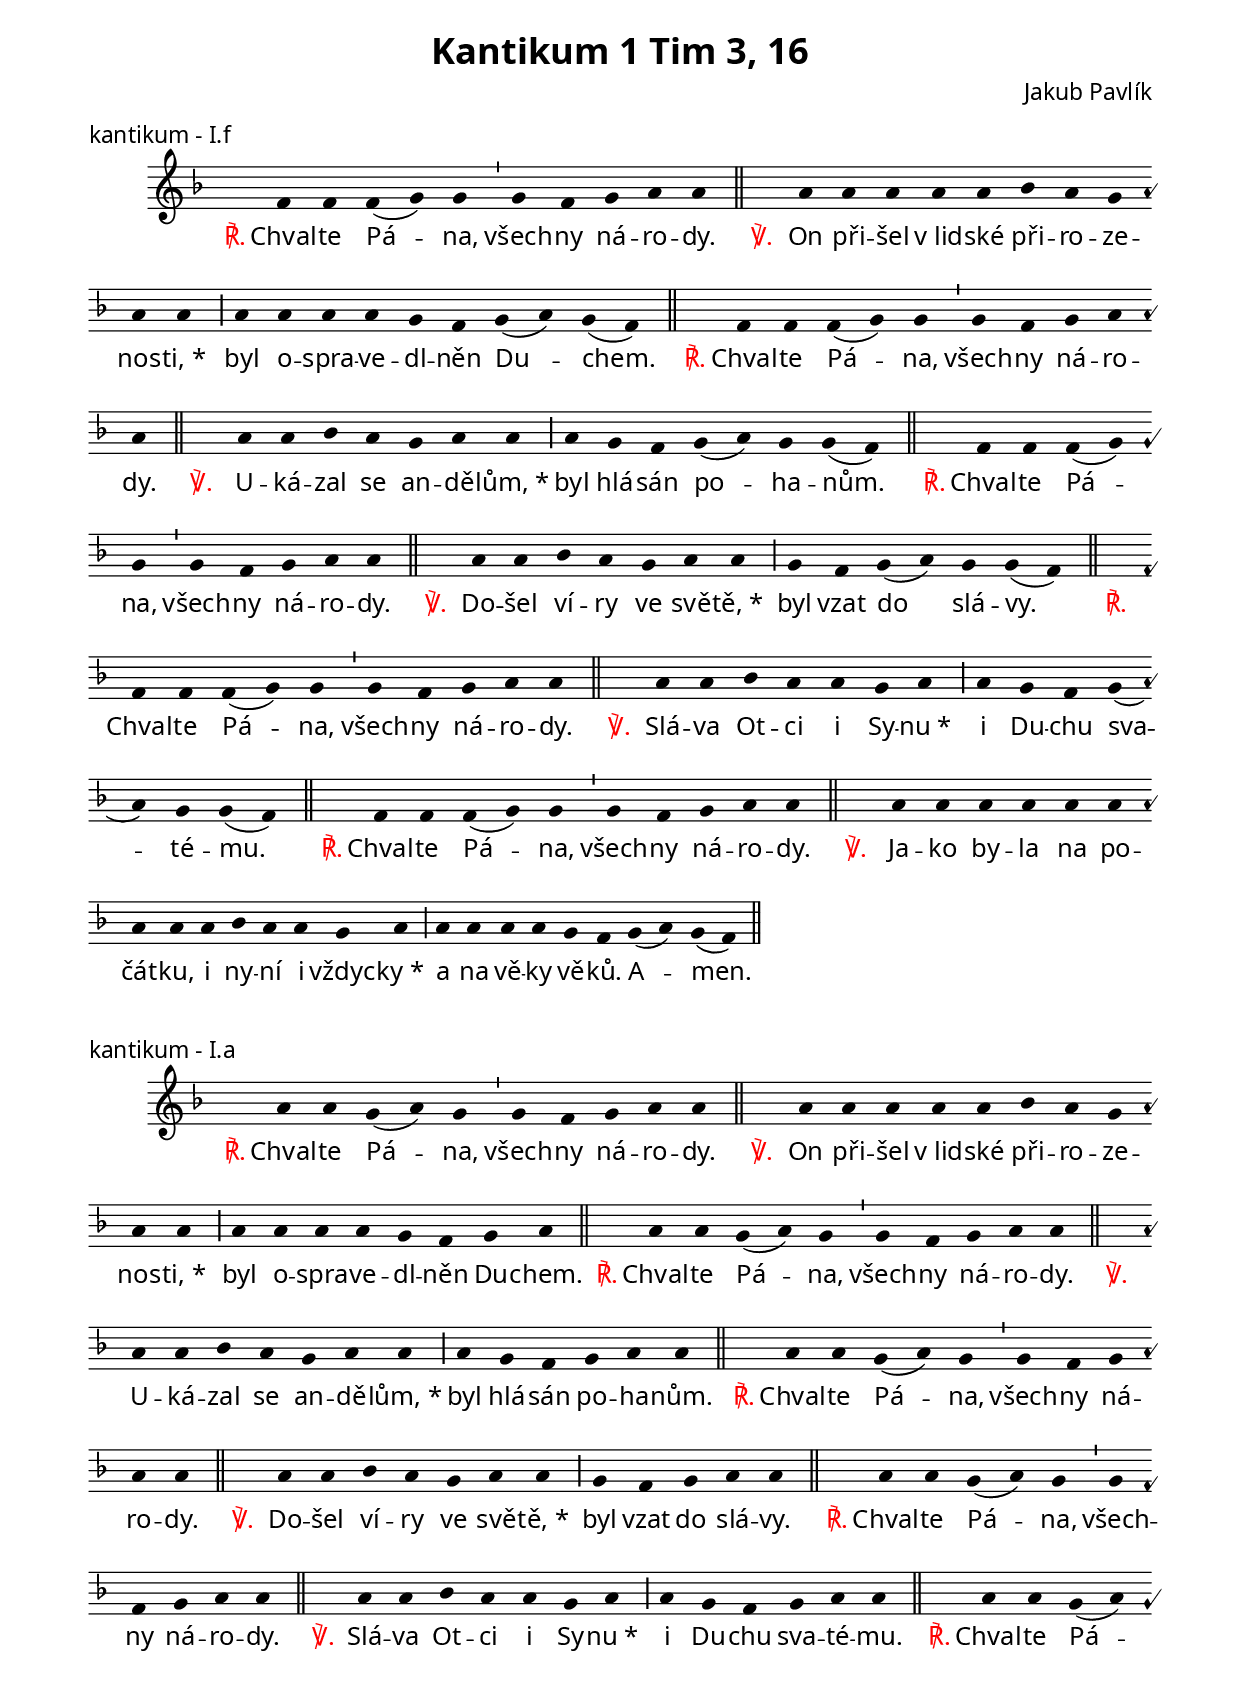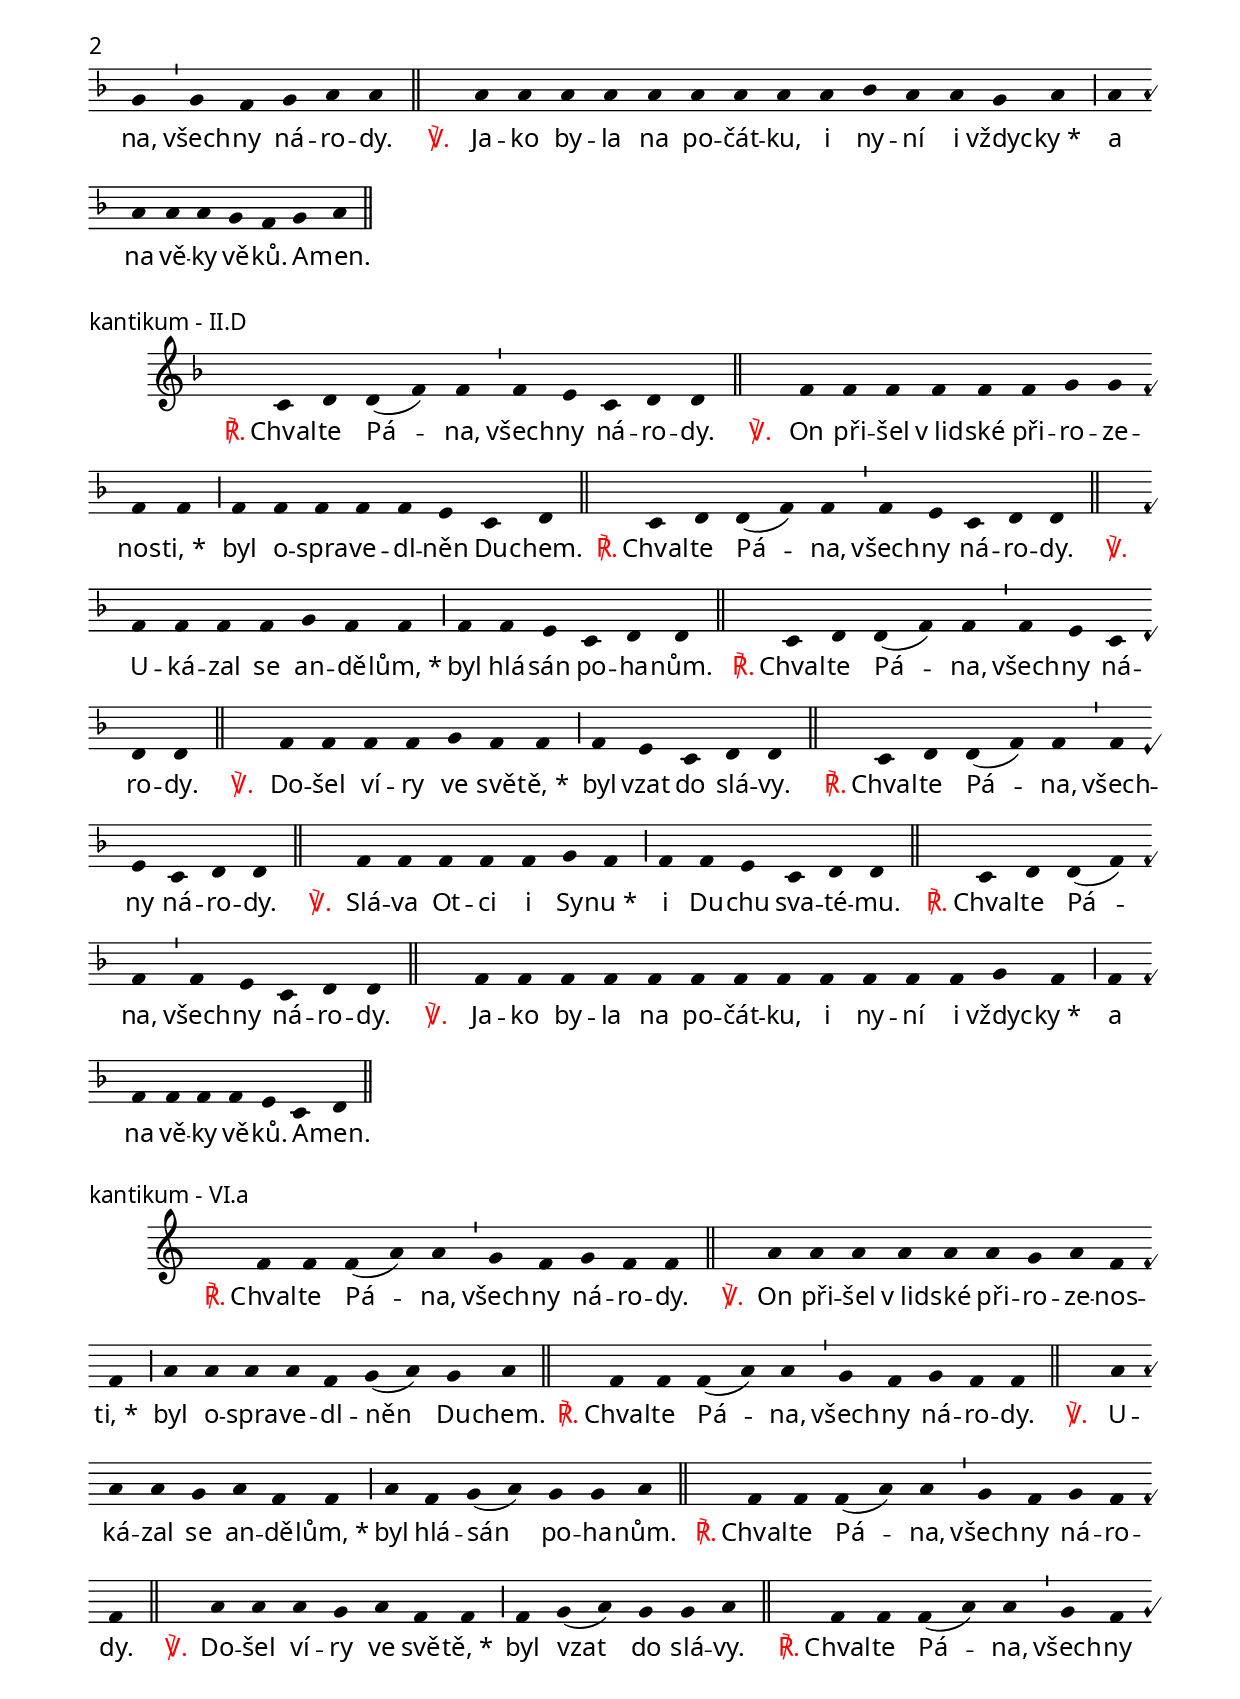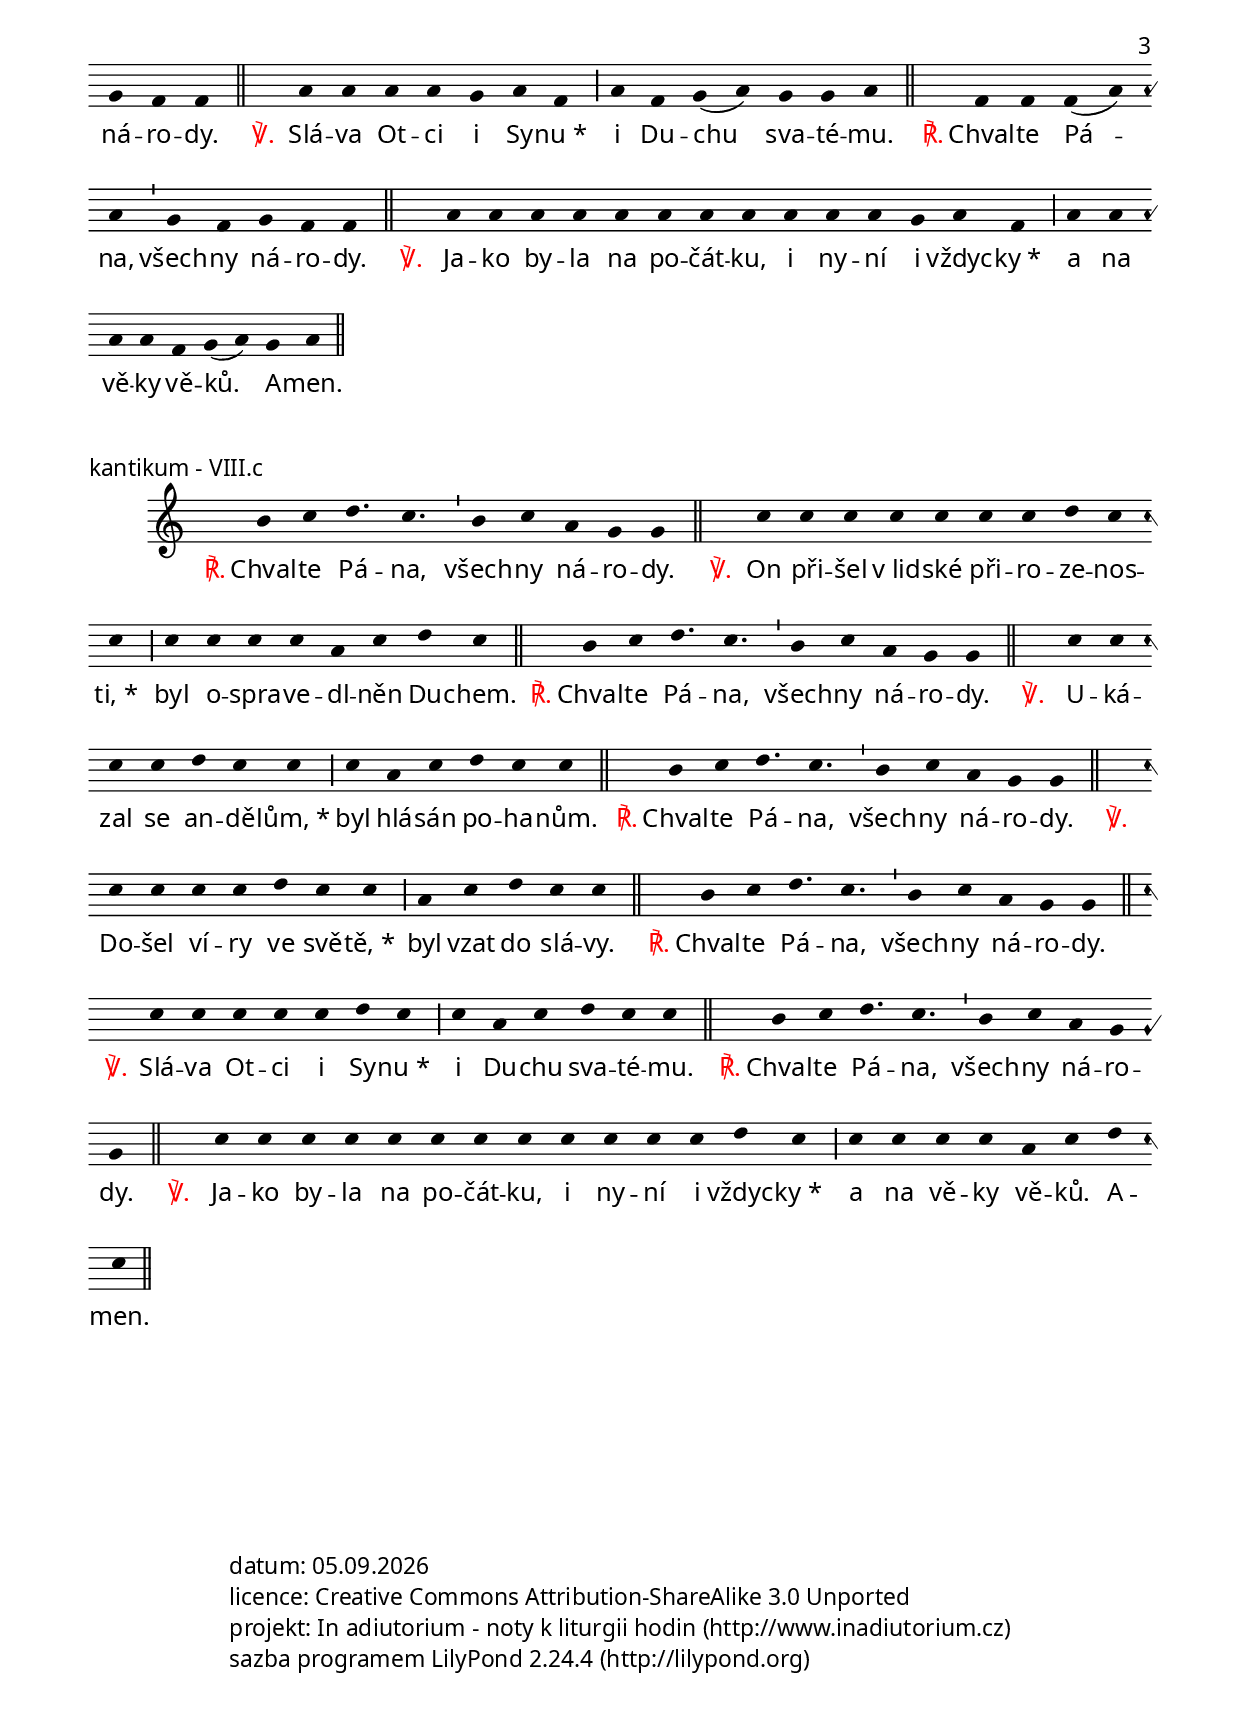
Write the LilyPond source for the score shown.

\version "2.19.80"

\header {
  title = "Kantikum 1 Tim 3, 16"
  composer = "Jakub Pavlík"
}

\include "spolecne.ly"

tResp = \lyricmode { \Response Chval -- te Pá -- na, všech -- ny ná -- ro -- dy. }
text = \lyricmode {
  \tResp
  \Verse On při -- šel v_lid -- ské při -- ro -- ze -- nos -- ti,_*
  byl o -- spra -- ve -- dl -- něn Du -- chem.
  \tResp
  \Verse U -- ká -- zal se an -- dě -- lům,_*
  byl hlá -- sán po -- ha -- nům.
  \tResp
  \Verse Do -- šel ví -- ry ve svě -- tě,_*
  byl vzat do slá -- vy.
  \tResp
  \Verse Slá -- va Ot -- ci i Sy -- nu_*
  i Du -- chu sva -- té -- mu.
  \tResp
  \Verse Ja -- ko by -- la na po -- čát -- ku, i ny -- ní i vždyc -- ky_*
  a na vě -- ky vě -- ků. A -- men.
}

mRespI = \relative c' { \neviditelna f f4 f f( g) g \barMin g f g a a \barFinalis }
\score {
  \relative c''  {
    \key f \major
    \choralniRezim
    \mRespI
    \neviditelna a
    a4 a a a a bes a g a a \barMaior
    a a a a g f g( a) g( f) \barFinalis
    \mRespI
    \neviditelna a
    a4 a bes a g a a \barMaior
    a g f g( a) g g( f) \barFinalis
    \mRespI
    \neviditelna a
    a4 a bes a g a a \barMaior
    g f g( a) g g( f) \barFinalis
    \mRespI
    \neviditelna a
    a4 a bes a a g a \barMaior
    a g f g( a) g g( f) \barFinalis
    \mRespI
    \neviditelna a
    a4 a a a a a a a a bes a a g a \barMaior
    a a a a g f g( a) g( f) \barFinalis
  }
  \addlyrics { \text }
  \header {
    quid = "kantikum"
    modus = "I"
    differentia = "f"
    id = "i-f"
    piece = \markup\sestavTitulekBezZalmu
  }
}

mRespIa = \relative c'' { \neviditelna a a4 a g( a) g \barMin g f g a a \barFinalis }
\score {
  \relative c''  {
    \key f \major
    \choralniRezim
    \mRespIa
    \neviditelna a
    a4 a a a a bes a g a a \barMaior
    a a a a g f g a \barFinalis
    \mRespIa
    \neviditelna a
    a4 a bes a g a a \barMaior
    a g f g a a \barFinalis
    \mRespIa
    \neviditelna a
    a4 a bes a g a a \barMaior
    g f g a a \barFinalis
    \mRespIa
    \neviditelna a
    a4 a bes a a g a \barMaior
    a g f g a a \barFinalis
    \mRespIa
    \neviditelna a
    a4 a a a a a a a a bes a a g a \barMaior
    a a a a g f g a \barFinalis
  }
  \addlyrics { \text }
  \header {
    quid = "kantikum"
    modus = "I"
    differentia = "a"
    id = "i-a"
    piece = \markup\sestavTitulekBezZalmu
  }
}

mRespII = \relative c' { \neviditelna d c4 d d( f) f \barMin f e c d d \barFinalis }
\score {
  \relative c'  {
    \key f \major
    \choralniRezim
    \mRespII
    \neviditelna d
    f4 f f f f f g g f f \barMaior
    f f f f f e c d \barFinalis
    \mRespII
    \neviditelna d
    f4 f f f g f f \barMaior
    f f e c d d \barFinalis
    \mRespII
    \neviditelna d
    f4 f f f g f f \barMaior
    f e c d d \barFinalis
    \mRespII
    \neviditelna d
    f4 f f f f g f \barMaior
    f f e c d d \barFinalis
    \mRespII
    \neviditelna d
    f4 f f f f f f f f f f f g f \barMaior
    f f f f f e c d \barFinalis
  }
  \addlyrics { \text }
  \header {
    quid = "kantikum"
    modus = "II"
    differentia = "D"
    id = "ii"
    piece = \markup\sestavTitulekBezZalmu
  }
}

mRespVI = \relative c' { \neviditelna f f4 f f( a) a \barMin g f g f f \barFinalis }
\score {
  \relative c''  {
    \choralniRezim
    \mRespVI
    \neviditelna a
    a4 a a a a a g a f f \barMaior
    a a a a f g( a) g a \barFinalis
    \mRespVI
    \neviditelna a
    a4 a a g a f f \barMaior
    a f g( a) g g a \barFinalis
    \mRespVI
    \neviditelna a
    a4 a a g a f f \barMaior
    f g( a) g g a \barFinalis
    \mRespVI
    \neviditelna a
    a4 a a a g a f \barMaior
    a f g( a) g g a \barFinalis
    \mRespVI
    \neviditelna a
    a4 a a a a a a a a a a g a f \barMaior
    a a a a f g( a) g a \barFinalis
  }
  \addlyrics { \text }
  \header {
    quid = "kantikum"
    modus = "VI"
    differentia = "a"
    id = "vi-a"
    piece = \markup\sestavTitulekBezZalmu
  }
}

mRespVIII = \relative c'' { \neviditelna c b4 c d4. c \barMin b4 c a g g \barFinalis }
\score {
  \relative c''  {
    \choralniRezim
    \mRespVIII
    \neviditelna c
    c4 c c c c c c d c c \barMaior
    c c c c a c d c \barFinalis
    \mRespVIII
    \neviditelna c
    c4 c c c d c c \barMaior
    c a c d c c \barFinalis
    \mRespVIII
    \neviditelna c
    c4 c c c d c c \barMaior
    a c d c c \barFinalis
    \mRespVIII
    \neviditelna c
    c4 c c c c d c \barMaior
    c a c d c c \barFinalis
    \mRespVIII
    \neviditelna c
    c4 c c c c c c c c c c c d c \barMaior
    c c c c a c d c \barFinalis
  }
  \addlyrics { \text }
  \header {
    quid = "kantikum"
    modus = "VIII"
    differentia = "c"
    id = "viii-c"
    piece = \markup\sestavTitulekBezZalmu
  }
}
